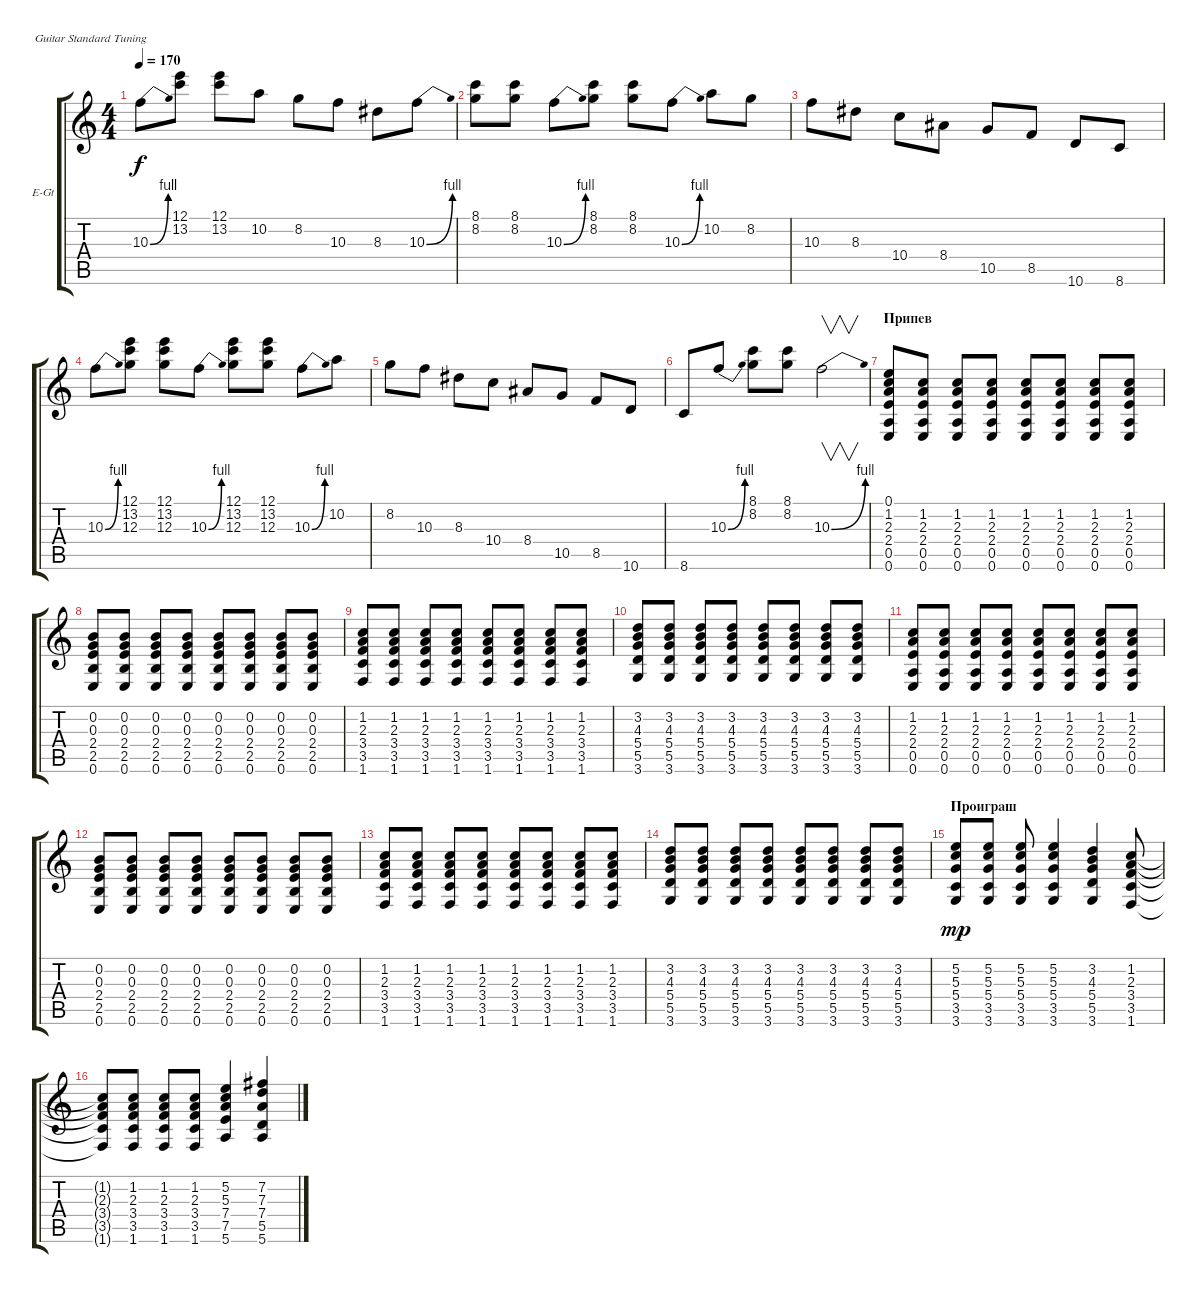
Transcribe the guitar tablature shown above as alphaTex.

\defaultSystemsLayout 4
\bracketExtendMode groupsimilarinstruments
\firstSystemTrackNameOrientation horizontal
\otherSystemsTrackNameOrientation horizontal
\track ("Г. Каспарян (гитара)" "E-Gt") {instrument overdrivenguitar}
\staff {score tabs}
\tuning (E4 B3 G3 D3 A2 E2)
\ts (4 4)
\tempo 170
\clef g2
\ks c
10.3{be (bend 0 0 15 4)}.8{dy f} (12.1 13.2).8 (12.1 13.2).8 10.2.8 8.2.8 10.3.8 8.3.8 10.3{be (bend 0 0 15 4)}.8 |
(8.2 8.1).8 (8.2 8.1).8 10.3{be (bend 0 0 15 4)}.8 (8.2 8.1).8 (8.2 8.1).8 10.3{be (bend 0 0 15 4)}.8 10.2.8 8.2.8 |
10.3.8 8.3.8 10.4.8 8.4.8 10.5.8 8.5.8 10.6.8 8.6.8 |
10.3{be (bend 0 0 15 4)}.8 (12.1 13.2 12.3).8 (12.1 13.2 12.3).8 10.3{be (bend 0 0 15 4)}.8 (12.1 13.2 12.3).8 (12.1 13.2 12.3).8 10.3{be (bend 0 0 15 4)}.8 10.2.8 |
8.2.8 10.3.8 8.3.8 10.4.8 8.4.8 10.5.8 8.5.8 10.6.8 |
8.6.8 10.3{be (bend 0 0 15 4)}.8 (8.2 8.1).8 (8.2 8.1).8 10.3{be (bend 0 0 15 4)}.2{v} |
\section ("" "Припев")
(0.6 0.5 2.4 2.3 1.2 0.1).8 (0.6 0.5 2.4 2.3 1.2).8 (0.6 0.5 2.4 2.3 1.2).8 (0.6 0.5 2.4 2.3 1.2).8 (0.6 0.5 2.4 2.3 1.2).8 (0.6 0.5 2.4 2.3 1.2).8 (0.6 0.5 2.4 2.3 1.2).8 (0.6 0.5 2.4 2.3 1.2).8 |
(0.6 2.5 2.4 0.3 0.2).8 (0.6 2.5 2.4 0.3 0.2).8 (0.6 2.5 2.4 0.3 0.2).8 (0.6 2.5 2.4 0.3 0.2).8 (0.6 2.5 2.4 0.3 0.2).8 (0.6 2.5 2.4 0.3 0.2).8 (0.6 2.5 2.4 0.3 0.2).8 (0.6 2.5 2.4 0.3 0.2).8 |
(1.6 3.5 3.4 2.3 1.2).8 (1.6 3.5 3.4 2.3 1.2).8 (1.6 3.5 3.4 2.3 1.2).8 (1.6 3.5 3.4 2.3 1.2).8 (1.6 3.5 3.4 2.3 1.2).8 (1.6 3.5 3.4 2.3 1.2).8 (1.6 3.5 3.4 2.3 1.2).8 (1.6 3.5 3.4 2.3 1.2).8 |
(3.6 5.5 5.4 4.3 3.2).8 (3.6 5.5 5.4 4.3 3.2).8 (3.6 5.5 5.4 4.3 3.2).8 (3.6 5.5 5.4 4.3 3.2).8 (3.6 5.5 5.4 4.3 3.2).8 (3.6 5.5 5.4 4.3 3.2).8 (3.6 5.5 5.4 4.3 3.2).8 (3.6 5.5 5.4 4.3 3.2).8 |
(0.6 0.5 2.4 2.3 1.2).8 (0.6 0.5 2.4 2.3 1.2).8 (0.6 0.5 2.4 2.3 1.2).8 (0.6 0.5 2.4 2.3 1.2).8 (0.6 0.5 2.4 2.3 1.2).8 (0.6 0.5 2.4 2.3 1.2).8 (0.6 0.5 2.4 2.3 1.2).8 (0.6 0.5 2.4 2.3 1.2).8 |
(0.6 2.5 2.4 0.3 0.2).8 (0.6 2.5 2.4 0.3 0.2).8 (0.6 2.5 2.4 0.3 0.2).8 (0.6 2.5 2.4 0.3 0.2).8 (0.6 2.5 2.4 0.3 0.2).8 (0.6 2.5 2.4 0.3 0.2).8 (0.6 2.5 2.4 0.3 0.2).8 (0.6 2.5 2.4 0.3 0.2).8 |
(1.6 3.5 3.4 2.3 1.2).8 (1.6 3.5 3.4 2.3 1.2).8 (1.6 3.5 3.4 2.3 1.2).8 (1.6 3.5 3.4 2.3 1.2).8 (1.6 3.5 3.4 2.3 1.2).8 (1.6 3.5 3.4 2.3 1.2).8 (1.6 3.5 3.4 2.3 1.2).8 (1.6 3.5 3.4 2.3 1.2).8 |
(3.6 5.5 5.4 4.3 3.2).8 (3.6 5.5 5.4 4.3 3.2).8 (3.6 5.5 5.4 4.3 3.2).8 (3.6 5.5 5.4 4.3 3.2).8 (3.6 5.5 5.4 4.3 3.2).8 (3.6 5.5 5.4 4.3 3.2).8 (3.6 5.5 5.4 4.3 3.2).8 (3.6 5.5 5.4 4.3 3.2).8 |
\section ("" "Проиграш")
(3.6 3.5 5.4 5.3 5.2).8{dy mp} (3.6 3.5 5.4 5.3 5.2).8 (3.6 3.5 5.4 5.3 5.2).8 (3.6 3.5 5.4 5.3 5.2).4 (5.5 3.6 5.4 4.3 3.2).4 (3.5 1.6 3.4 2.3 1.2).8 |
(3.5{t} 1.6{t} 3.4{t} 2.3{t} 1.2{t}).8 (3.5 1.6 3.4 2.3 1.2).8 (3.5 1.6 3.4 2.3 1.2).8 (3.5 1.6 3.4 2.3 1.2).8 (7.5 5.6 7.4 5.3 5.2).4 (5.6 5.5 7.4 7.3 7.2).4
